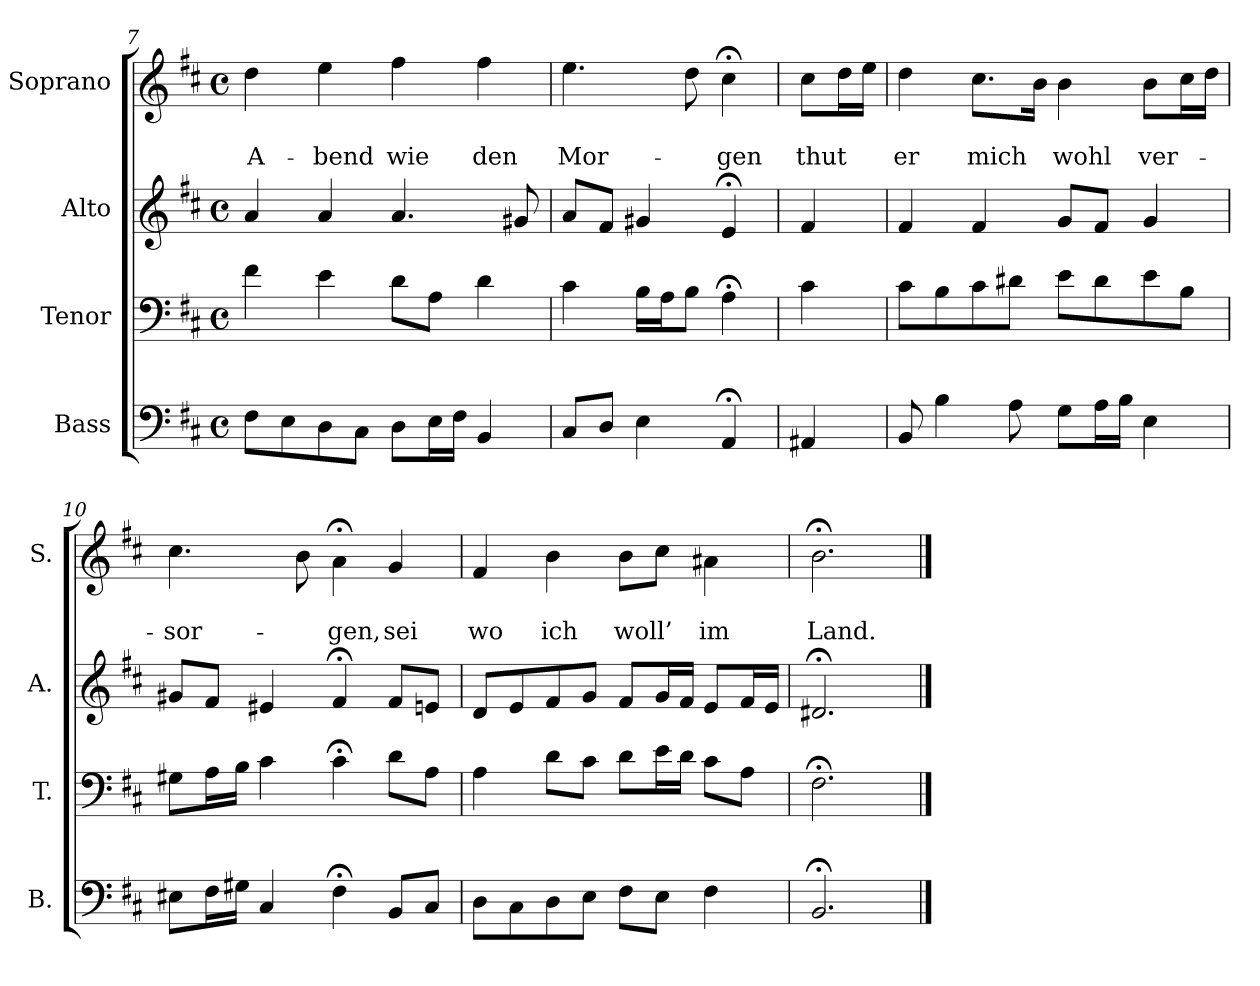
**kern	**kern	**kern	**kern	**text	**text
*part4	*part3	*part2	*part1	*part1	*part1
*staff4	*staff3	*staff2	*staff1	*staff1	*staff1
*I"Bass	*I"Tenor	*I"Alto	*I"Soprano	*	*
*I'B.	*I'T.	*I'A.	*I'S.	*	*
*clefF4	*clefF4	*clefG2	*clefG2	*	*
*k[f#c#]	*k[f#c#]	*k[f#c#]	*k[f#c#]	*	*
*b:	*b:	*b:	*b:	*	*
*M4/4	*M4/4	*M4/4	*M4/4	*	*
*met(c)	*met(c)	*met(c)	*met(c)	*	*
=7	=7	=7	=7	=7	=7
8F#\L	4f#\	4a/	4dd\	.	A-
8E\	.	.	.	.	.
8D\	4e\	4a/	4ee\	.	-bend
8C#\J	.	.	.	.	.
8D\L	8d\L	4.a/	4ff#\	.	wie
16E\L	8A\J	.	.	.	.
16F#\JJ	.	.	.	.	.
4BB/	4d\	.	4ff#\	.	den
.	.	8g#X/	.	.	.
=8	=8	=8	=8	=8	=8
8C#/L	4c#\	8a/L	4.ee\	.	Mor-
8D/J	.	8f#/J	.	.	.
4E\	16B\LL	4g#X/	.	.	.
.	16A\J	.	.	.	.
.	8B\J	.	8dd\	.	.
4AA;</	4A;<\	4e;</	4cc#;<\	.	-gen
!!LO:PB:g=z
=8a	=8a	=8a	=8a	=8a	=8a
4AA#X/	4c#\	4f#/	8cc#\L	.	thut
.	.	.	16dd\L	.	.
.	.	.	16ee\JJ	.	.
=9	=9	=9	=9	=9	=9
8BB/	8c#\L	4f#/	4dd\	.	er
4B\	8B\	.	.	.	.
.	8c#\	4f#/	8.cc#\L	.	mich
8A\	8d#X\J	.	.	.	.
.	.	.	16b\Jk	.	.
8G\L	8e\L	8g/L	4b\	.	wohl
16A\L	8d#\	8f#/J	.	.	.
16B\JJ	.	.	.	.	.
4E\	8e\	4g/	8b\L	.	ver-
.	8B\J	.	16cc#\L	.	.
.	.	.	16dd\JJ	.	.
=10	=10	=10	=10	=10	=10
8E#X\L	8G#X\L	8g#X/L	4.cc#\	.	-sor-
16F#\L	16A\L	8f#/J	.	.	.
16G#X\JJ	16B\JJ	.	.	.	.
4C#/	4c#\	4e#X/	.	.	.
.	.	.	8b\	.	.
4F#;<\	4c#;<\	4f#;</	4a;<\	.	-gen,
8BB/L	8d\L	8f#/L	4g/	.	sei
8C#/J	8A\J	8en/J	.	.	.
=11	=11	=11	=11	=11	=11
8D\L	4A\	8d/L	4f#/	.	wo
8C#\	.	8e/	.	.	.
8D\	8d\L	8f#/	4b\	.	ich
8E\J	8c#\J	8g/J	.	.	.
8F#\L	8d\L	8f#/L	8b\L	.	woll’
8E\J	16e\L	16g/L	8cc#\J	.	.
.	16d\JJ	16f#/JJ	.	.	.
4F#\	8c#\L	8e/L	4a#X\	.	im
.	8A\J	16f#/L	.	.	.
.	.	16e/JJ	.	.	.
=12	=12	=12	=12	=12	=12
2.BB;</	2.F#;<\	2.d#X;</	2.b;<\	.	Land.
==	==	==	==	==	==
*-	*-	*-	*-	*-	*-
